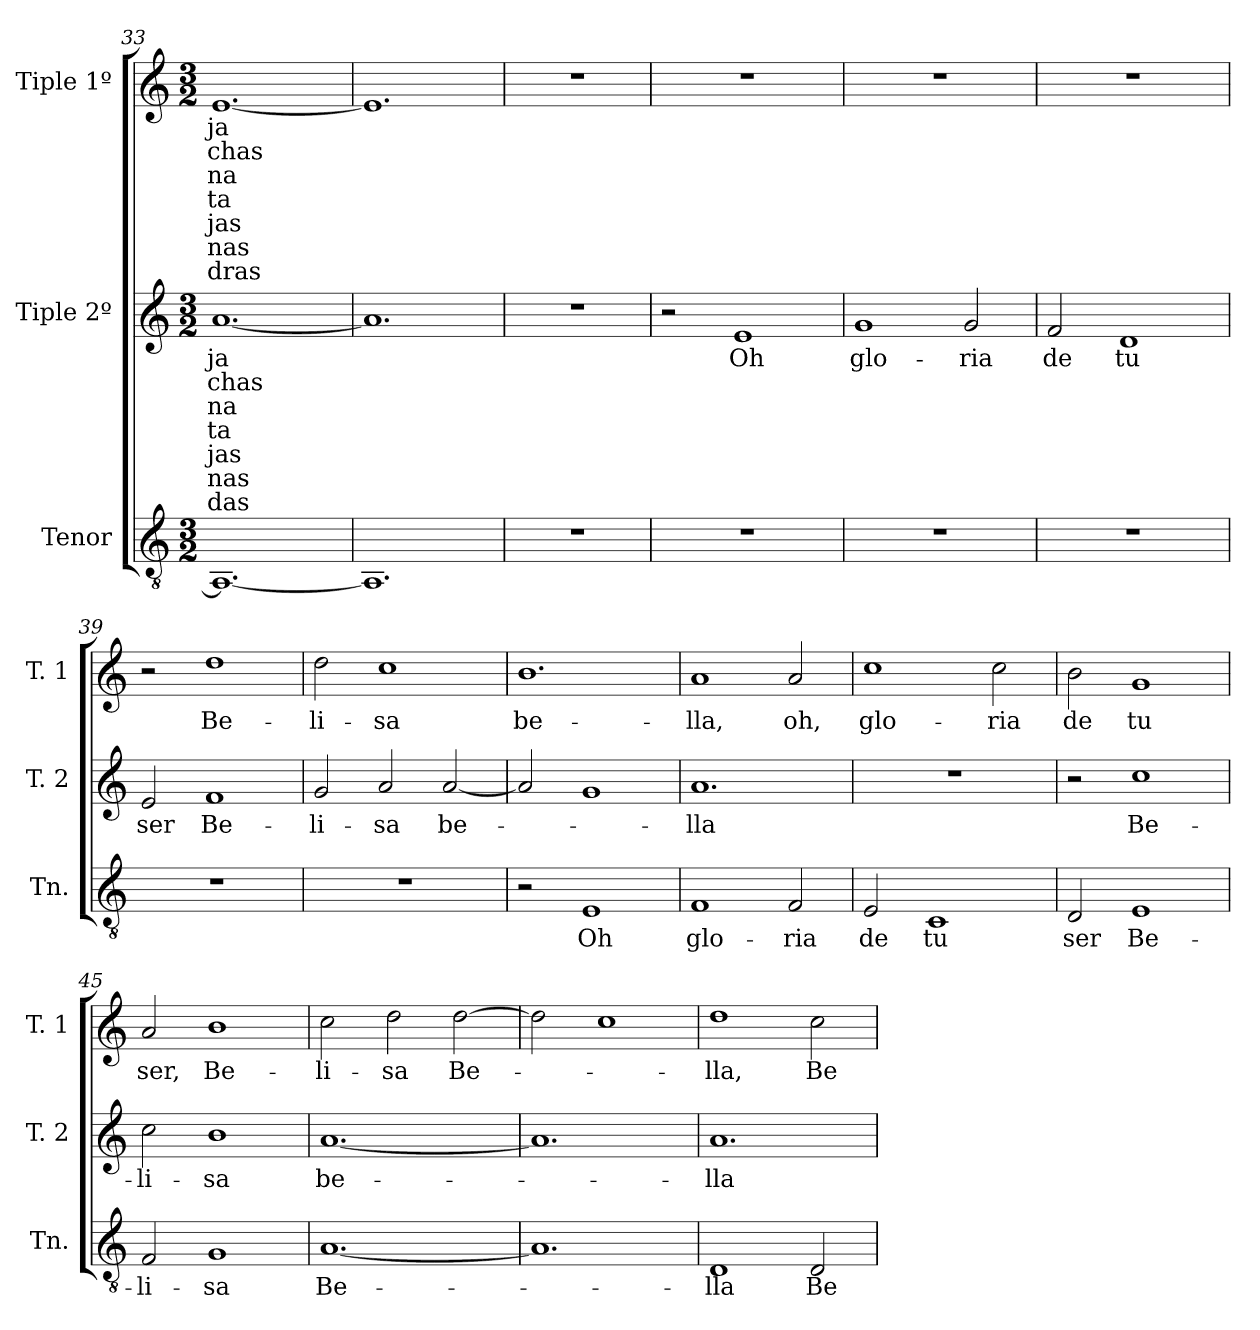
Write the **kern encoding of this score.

**kern	**text	**kern	**text	**text	**text	**text	**text	**text	**text	**kern	**text	**text	**text	**text	**text	**text	**text
*part3	*part3	*part2	*part2	*part2	*part2	*part2	*part2	*part2	*part2	*part1	*part1	*part1	*part1	*part1	*part1	*part1	*part1
*staff3	*staff3	*staff2	*staff2	*staff2	*staff2	*staff2	*staff2	*staff2	*staff2	*staff1	*staff1	*staff1	*staff1	*staff1	*staff1	*staff1	*staff1
*I"Tenor	*	*I"Tiple 2º	*	*	*	*	*	*	*	*I"Tiple 1º	*	*	*	*	*	*	*
*I'Tn.	*	*I'T. 2	*	*	*	*	*	*	*	*I'T. 1	*	*	*	*	*	*	*
*clefGv2	*	*clefG2	*	*	*	*	*	*	*	*clefG2	*	*	*	*	*	*	*
*M3/2	*	*M3/2	*	*	*	*	*	*	*	*M3/2	*	*	*	*	*	*	*
=33	=33	=33	=33	=33	=33	=33	=33	=33	=33	=33	=33	=33	=33	=33	=33	=33	=33
1.AA_	.	[1.a	-ja	-chas	-na	-ta	-jas	-nas	-das	[1.e	-ja	-chas	-na	-ta	-jas	-nas	-dras
=34	=34	=34	=34	=34	=34	=34	=34	=34	=34	=34	=34	=34	=34	=34	=34	=34	=34
1.AA]	.	1.a]	.	.	.	.	.	.	.	1.e]	.	.	.	.	.	.	.
!!LO:LB:g=z
=35	=35	=35	=35	=35	=35	=35	=35	=35	=35	=35	=35	=35	=35	=35	=35	=35	=35
1.r	.	1.r	.	.	.	.	.	.	.	1.r	.	.	.	.	.	.	.
=36	=36	=36	=36	=36	=36	=36	=36	=36	=36	=36	=36	=36	=36	=36	=36	=36	=36
1.r	.	2r	.	.	.	.	.	.	.	1.r	.	.	.	.	.	.	.
.	.	1e	Oh	.	.	.	.	.	.	.	.	.	.	.	.	.	.
=37	=37	=37	=37	=37	=37	=37	=37	=37	=37	=37	=37	=37	=37	=37	=37	=37	=37
1.r	.	1g	glo-	.	.	.	.	.	.	1.r	.	.	.	.	.	.	.
.	.	2g	-ria	.	.	.	.	.	.	.	.	.	.	.	.	.	.
=38	=38	=38	=38	=38	=38	=38	=38	=38	=38	=38	=38	=38	=38	=38	=38	=38	=38
1.r	.	2f	de	.	.	.	.	.	.	1.r	.	.	.	.	.	.	.
.	.	1d	tu	.	.	.	.	.	.	.	.	.	.	.	.	.	.
=39	=39	=39	=39	=39	=39	=39	=39	=39	=39	=39	=39	=39	=39	=39	=39	=39	=39
1.r	.	2e	ser	.	.	.	.	.	.	2r	.	.	.	.	.	.	.
.	.	1f	Be-	.	.	.	.	.	.	1dd	Be-	.	.	.	.	.	.
=40	=40	=40	=40	=40	=40	=40	=40	=40	=40	=40	=40	=40	=40	=40	=40	=40	=40
1.r	.	2g	-li-	.	.	.	.	.	.	2dd	-li-	.	.	.	.	.	.
.	.	2a	-sa	.	.	.	.	.	.	1cc	-sa	.	.	.	.	.	.
.	.	[2a	be-	.	.	.	.	.	.	.	.	.	.	.	.	.	.
=41	=41	=41	=41	=41	=41	=41	=41	=41	=41	=41	=41	=41	=41	=41	=41	=41	=41
2r	.	2a]	.	.	.	.	.	.	.	1.b	be-	.	.	.	.	.	.
1E	Oh	1g	.	.	.	.	.	.	.	.	.	.	.	.	.	.	.
=42	=42	=42	=42	=42	=42	=42	=42	=42	=42	=42	=42	=42	=42	=42	=42	=42	=42
1F	glo-	1.a	-lla	.	.	.	.	.	.	1a	-lla,	.	.	.	.	.	.
2F	-ria	.	.	.	.	.	.	.	.	2a	oh,	.	.	.	.	.	.
=43	=43	=43	=43	=43	=43	=43	=43	=43	=43	=43	=43	=43	=43	=43	=43	=43	=43
2E	de	1.r	.	.	.	.	.	.	.	1cc	glo-	.	.	.	.	.	.
1C	tu	.	.	.	.	.	.	.	.	.	.	.	.	.	.	.	.
.	.	.	.	.	.	.	.	.	.	2cc	-ria	.	.	.	.	.	.
=44	=44	=44	=44	=44	=44	=44	=44	=44	=44	=44	=44	=44	=44	=44	=44	=44	=44
2D	ser	2r	.	.	.	.	.	.	.	2b	de	.	.	.	.	.	.
1E	Be-	1cc	Be-	.	.	.	.	.	.	1g	tu	.	.	.	.	.	.
=45	=45	=45	=45	=45	=45	=45	=45	=45	=45	=45	=45	=45	=45	=45	=45	=45	=45
2F	-li-	2cc	-li-	.	.	.	.	.	.	2a	ser,	.	.	.	.	.	.
1G	-sa	1b	-sa	.	.	.	.	.	.	1b	Be-	.	.	.	.	.	.
=46	=46	=46	=46	=46	=46	=46	=46	=46	=46	=46	=46	=46	=46	=46	=46	=46	=46
[1.A	Be-	[1.a	be-	.	.	.	.	.	.	2cc	-li-	.	.	.	.	.	.
.	.	.	.	.	.	.	.	.	.	2dd	-sa	.	.	.	.	.	.
.	.	.	.	.	.	.	.	.	.	[2dd	Be-	.	.	.	.	.	.
=47	=47	=47	=47	=47	=47	=47	=47	=47	=47	=47	=47	=47	=47	=47	=47	=47	=47
1.A]	.	1.a]	.	.	.	.	.	.	.	2dd]	.	.	.	.	.	.	.
.	.	.	.	.	.	.	.	.	.	1cc	.	.	.	.	.	.	.
=48	=48	=48	=48	=48	=48	=48	=48	=48	=48	=48	=48	=48	=48	=48	=48	=48	=48
1D	-lla	1.a	-lla	.	.	.	.	.	.	1dd	-lla,	.	.	.	.	.	.
2D	Be-	.	.	.	.	.	.	.	.	2cc	Be-	.	.	.	.	.	.
=	=	=	=	=	=	=	=	=	=	=	=	=	=	=	=	=	=
*-	*-	*-	*-	*-	*-	*-	*-	*-	*-	*-	*-	*-	*-	*-	*-	*-	*-
